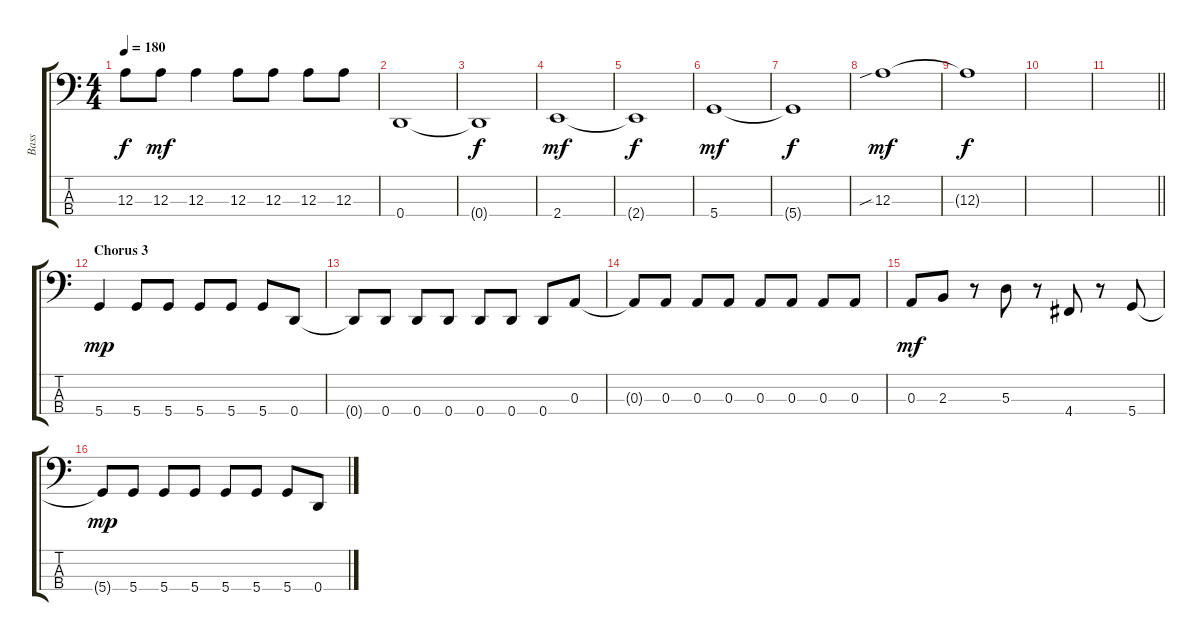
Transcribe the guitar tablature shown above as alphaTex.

\track ("Bass" "Bass") {instrument electricbassfinger}
\staff {score tabs}
\tuning (G2 D2 A1 D1) {hide}
\ts (4 4)
\tempo 180
\clef f4
\ks c
12.3{t}.8{dy f} 12.3.8{dy mf} 12.3.4 12.3.8 12.3.8 12.3.8 12.3.8 |
0.4.1 |
0.4{t}.1{dy f} |
2.4.1{dy mf} |
2.4{t}.1{dy f} |
5.4.1{dy mf} |
5.4{t}.1{dy f} |
12.3{sib}.1{dy mf} |
12.3{t}.1{dy f} |
|
\barLineRight lightlight
|
\section ("" "Chorus 3")
5.4.4{dy mp} 5.4.8 5.4.8 5.4.8 5.4.8 5.4.8 0.4.8 |
0.4{t}.8 0.4.8 0.4.8 0.4.8 0.4.8 0.4.8 0.4.8 0.3.8 |
0.3{t}.8 0.3.8 0.3.8 0.3.8 0.3.8 0.3.8 0.3.8 0.3.8 |
0.3.8{dy mf} 2.3.8 r.8 5.3.8 r.8 4.4.8 r.8 5.4.8 |
5.4{t}.8{dy mp} 5.4.8 5.4.8 5.4.8 5.4.8 5.4.8 5.4.8 0.4.8
